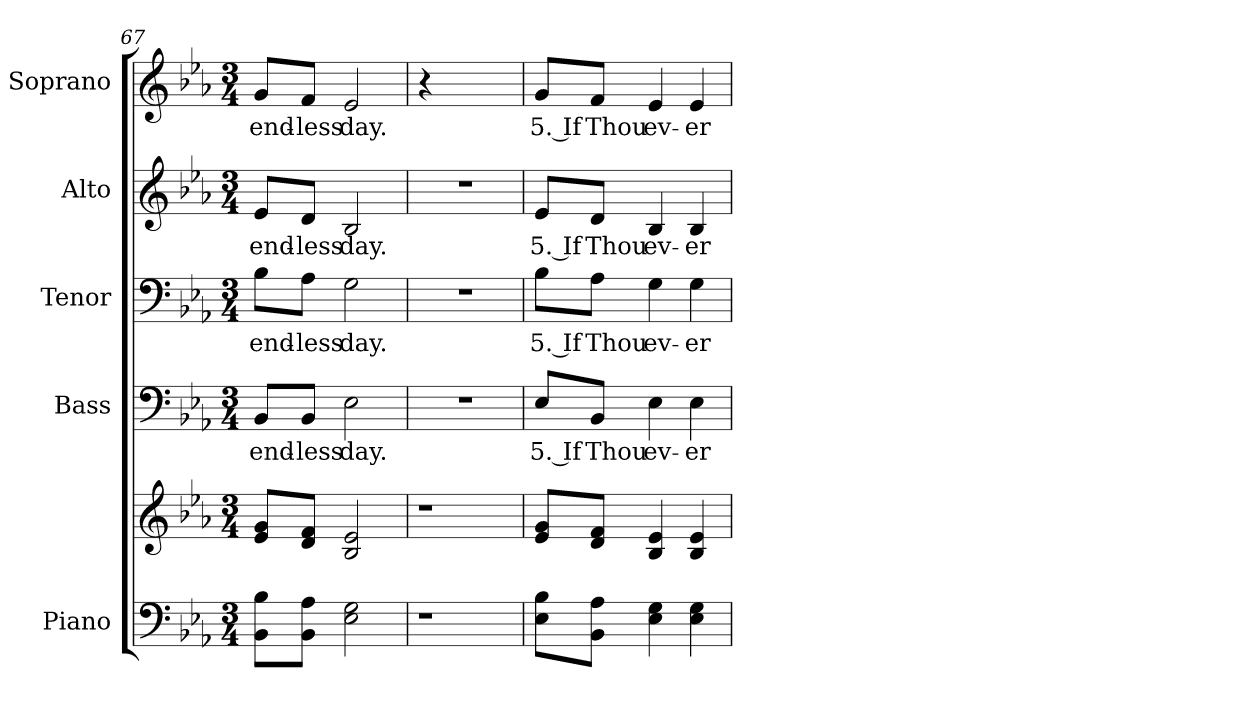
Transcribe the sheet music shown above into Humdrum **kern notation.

**kern	**kern	**kern	**text	**kern	**text	**kern	**text	**kern	**text
*part5	*part5	*part4	*part4	*part3	*part3	*part2	*part2	*part1	*part1
*staff6	*staff5	*staff4	*staff4	*staff3	*staff3	*staff2	*staff2	*staff1	*staff1
*I"Piano	*	*I"Bass	*	*I"Tenor	*	*I"Alto	*	*I"Soprano	*
*I'Pno.	*	*I'B.	*	*I'T.	*	*I'A.	*	*I'S.	*
!!LO:PB:g=z
*clefF4	*clefG2	*clefF4	*	*clefF4	*	*clefG2	*	*clefG2	*
*k[b-e-a-]	*k[b-e-a-]	*k[b-e-a-]	*	*k[b-e-a-]	*	*k[b-e-a-]	*	*k[b-e-a-]	*
*E-:	*E-:	*E-:	*	*E-:	*	*E-:	*	*E-:	*
*M3/4	*M3/4	*M3/4	*	*M3/4	*	*M3/4	*	*M3/4	*
=67	=67	=67	=67	=67	=67	=67	=67	=67	=67
!	!	!	!LO:LY:b:color=#000000	!	!	!	!	!	!
!	!	!	!	!	!LO:LY:b:color=#000000	!	!	!	!
!	!	!	!	!	!	!	!LO:LY:b:color=#000000	!	!
!	!	!	!	!	!	!	!	!	!LO:LY:b:color=#000000
8BB-i\ 8B-iL	8e-i/ 8giL	8BB-i/L	end-	8B-i\L	end-	8e-i/L	end-	8gi/L	end-
!	!	!	!LO:LY:b:color=#000000	!	!	!	!	!	!
!	!	!	!	!	!LO:LY:b:color=#000000	!	!	!	!
!	!	!	!	!	!	!	!LO:LY:b:color=#000000	!	!
!	!	!	!	!	!	!	!	!	!LO:LY:b:color=#000000
8BB-i\ 8A-iJ	8di/ 8fiJ	8BB-i/J	-less	8A-i\J	-less	8di/J	-less	8fi/J	-less
!	!	!	!LO:LY:b:color=#000000	!	!	!	!	!	!
!	!	!	!	!	!LO:LY:b:color=#000000	!	!	!	!
!	!	!	!	!	!	!	!LO:LY:b:color=#000000	!	!
!	!	!	!	!	!	!	!	!	!LO:LY:b:color=#000000
2E-i\ 2Gi	2B-i/ 2e-i	2E-i\	day.	2Gi\	day.	2B-i/	day.	2e-i/	day.
=68	=68	=68	=68	=68	=68	=68	=68	=68	=68
!LO:N:vis=1	!LO:N:vis=1	!LO:N:vis=1	!	!LO:N:vis=1	!	!LO:N:vis=1	!	!	!
4r	4r	2.r	.	2.r	.	2.r	.	4r	.
2ryy	2ryy	.	.	.	.	.	.	2ryy	.
!!LO:PB:g=z
=69	=69	=69	=69	=69	=69	=69	=69	=69	=69
!	!	!	!LO:LY:b:color=#000000	!	!	!	!	!	!
!	!	!	!	!	!LO:LY:b:color=#000000	!	!	!	!
!	!	!	!	!	!	!	!LO:LY:b:color=#000000	!	!
!	!	!	!	!	!	!	!	!	!LO:LY:b:color=#000000
8E-i\ 8B-iL	8e-i/ 8giL	8E-i/L	5. If	8B-i\L	5. If	8e-i/L	5. If	8gi/L	5. If
!	!	!	!LO:LY:b:color=#000000	!	!	!	!	!	!
!	!	!	!	!	!LO:LY:b:color=#000000	!	!	!	!
!	!	!	!	!	!	!	!LO:LY:b:color=#000000	!	!
!	!	!	!	!	!	!	!	!	!LO:LY:b:color=#000000
8BB-i\ 8A-iJ	8di/ 8fiJ	8BB-i/J	Thou	8A-i\J	Thou	8di/J	Thou	8fi/J	Thou
!	!	!	!LO:LY:b:color=#000000	!	!	!	!	!	!
!	!	!	!	!	!LO:LY:b:color=#000000	!	!	!	!
!	!	!	!	!	!	!	!LO:LY:b:color=#000000	!	!
!	!	!	!	!	!	!	!	!	!LO:LY:b:color=#000000
4E-i\ 4Gi	4B-i/ 4e-i	4E-i\	ev-	4Gi\	ev-	4B-i/	ev-	4e-i/	ev-
!	!	!	!LO:LY:b:color=#000000	!	!	!	!	!	!
!	!	!	!	!	!LO:LY:b:color=#000000	!	!	!	!
!	!	!	!	!	!	!	!LO:LY:b:color=#000000	!	!
!	!	!	!	!	!	!	!	!	!LO:LY:b:color=#000000
4E-i\ 4Gi	4B-i/ 4e-i	4E-i\	-er	4Gi\	-er	4B-i/	-er	4e-i/	-er
=	=	=	=	=	=	=	=	=	=
*-	*-	*-	*-	*-	*-	*-	*-	*-	*-
